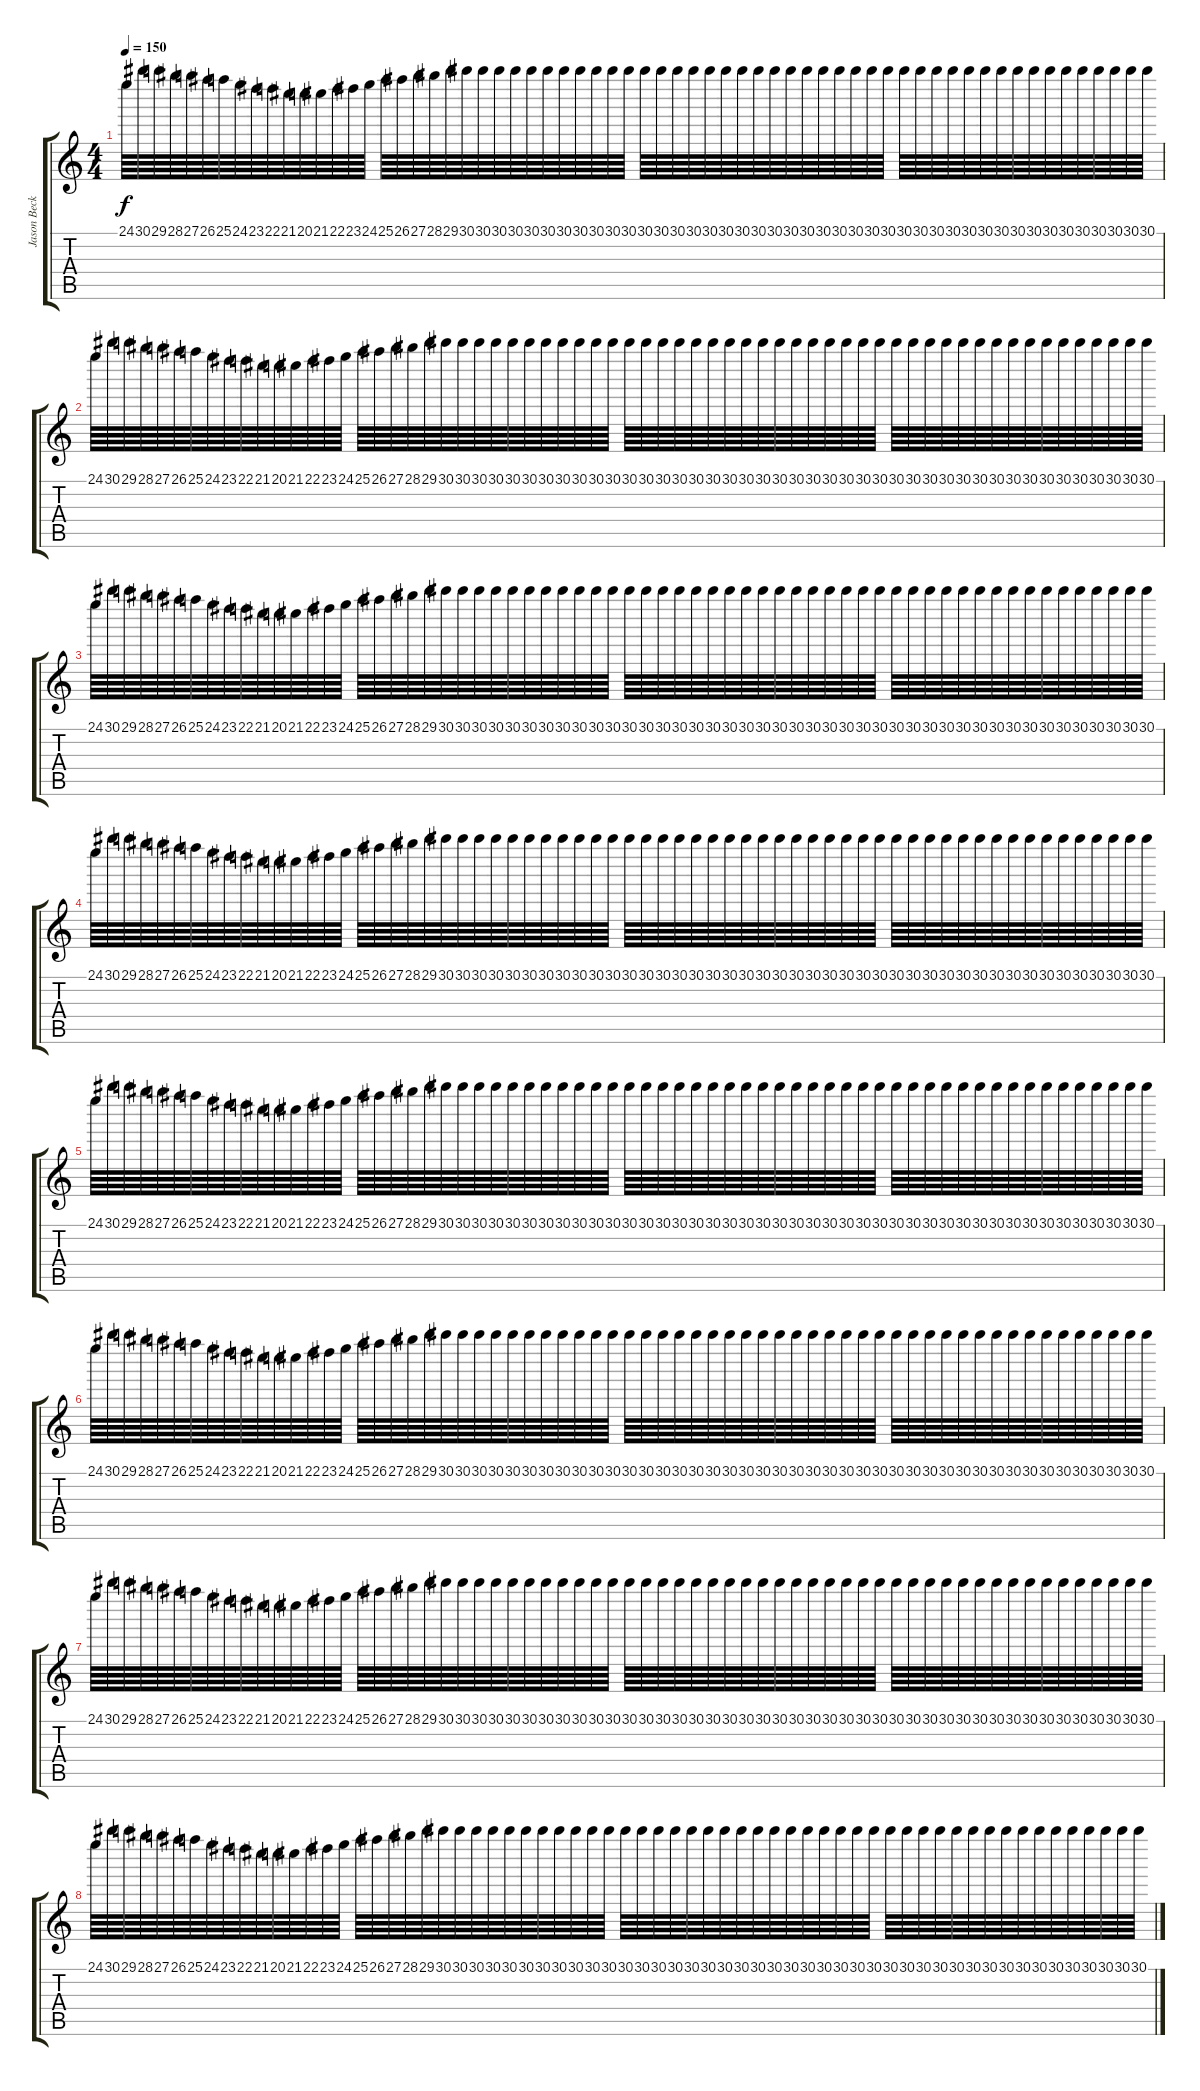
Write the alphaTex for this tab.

\track ("Jason Becker" "Jason Beck") {instrument acousticguitarnylon}
\staff {score tabs}
\tuning (E4 B3 G3 D3 A2 E2) {hide}
\ts (4 4)
\tempo 150
\clef g2
\ks c
24.1.64{dy f} 30.1.64 29.1.64 28.1.64 27.1.64 26.1.64 25.1.64 24.1.64 23.1.64 22.1.64 21.1.64 20.1.64 21.1.64 22.1.64 23.1.64 24.1.64 25.1.64 26.1.64 27.1.64 28.1.64 29.1.64 30.1.64 30.1.64 30.1.64 30.1.64 30.1.64 30.1.64 30.1.64 30.1.64 30.1.64 30.1.64 30.1.64 30.1.64 30.1.64 30.1.64 30.1.64 30.1.64 30.1.64 30.1.64 30.1.64 30.1.64 30.1.64 30.1.64 30.1.64 30.1.64 30.1.64 30.1.64 30.1.64 30.1.64 30.1.64 30.1.64 30.1.64 30.1.64 30.1.64 30.1.64 30.1.64 30.1.64 30.1.64 30.1.64 30.1.64 30.1.64 30.1.64 30.1.64 30.1.64 |
24.1.64 30.1.64 29.1.64 28.1.64 27.1.64 26.1.64 25.1.64 24.1.64 23.1.64 22.1.64 21.1.64 20.1.64 21.1.64 22.1.64 23.1.64 24.1.64 25.1.64 26.1.64 27.1.64 28.1.64 29.1.64 30.1.64 30.1.64 30.1.64 30.1.64 30.1.64 30.1.64 30.1.64 30.1.64 30.1.64 30.1.64 30.1.64 30.1.64 30.1.64 30.1.64 30.1.64 30.1.64 30.1.64 30.1.64 30.1.64 30.1.64 30.1.64 30.1.64 30.1.64 30.1.64 30.1.64 30.1.64 30.1.64 30.1.64 30.1.64 30.1.64 30.1.64 30.1.64 30.1.64 30.1.64 30.1.64 30.1.64 30.1.64 30.1.64 30.1.64 30.1.64 30.1.64 30.1.64 30.1.64 |
24.1.64 30.1.64 29.1.64 28.1.64 27.1.64 26.1.64 25.1.64 24.1.64 23.1.64 22.1.64 21.1.64 20.1.64 21.1.64 22.1.64 23.1.64 24.1.64 25.1.64 26.1.64 27.1.64 28.1.64 29.1.64 30.1.64 30.1.64 30.1.64 30.1.64 30.1.64 30.1.64 30.1.64 30.1.64 30.1.64 30.1.64 30.1.64 30.1.64 30.1.64 30.1.64 30.1.64 30.1.64 30.1.64 30.1.64 30.1.64 30.1.64 30.1.64 30.1.64 30.1.64 30.1.64 30.1.64 30.1.64 30.1.64 30.1.64 30.1.64 30.1.64 30.1.64 30.1.64 30.1.64 30.1.64 30.1.64 30.1.64 30.1.64 30.1.64 30.1.64 30.1.64 30.1.64 30.1.64 30.1.64 |
24.1.64 30.1.64 29.1.64 28.1.64 27.1.64 26.1.64 25.1.64 24.1.64 23.1.64 22.1.64 21.1.64 20.1.64 21.1.64 22.1.64 23.1.64 24.1.64 25.1.64 26.1.64 27.1.64 28.1.64 29.1.64 30.1.64 30.1.64 30.1.64 30.1.64 30.1.64 30.1.64 30.1.64 30.1.64 30.1.64 30.1.64 30.1.64 30.1.64 30.1.64 30.1.64 30.1.64 30.1.64 30.1.64 30.1.64 30.1.64 30.1.64 30.1.64 30.1.64 30.1.64 30.1.64 30.1.64 30.1.64 30.1.64 30.1.64 30.1.64 30.1.64 30.1.64 30.1.64 30.1.64 30.1.64 30.1.64 30.1.64 30.1.64 30.1.64 30.1.64 30.1.64 30.1.64 30.1.64 30.1.64 |
24.1.64 30.1.64 29.1.64 28.1.64 27.1.64 26.1.64 25.1.64 24.1.64 23.1.64 22.1.64 21.1.64 20.1.64 21.1.64 22.1.64 23.1.64 24.1.64 25.1.64 26.1.64 27.1.64 28.1.64 29.1.64 30.1.64 30.1.64 30.1.64 30.1.64 30.1.64 30.1.64 30.1.64 30.1.64 30.1.64 30.1.64 30.1.64 30.1.64 30.1.64 30.1.64 30.1.64 30.1.64 30.1.64 30.1.64 30.1.64 30.1.64 30.1.64 30.1.64 30.1.64 30.1.64 30.1.64 30.1.64 30.1.64 30.1.64 30.1.64 30.1.64 30.1.64 30.1.64 30.1.64 30.1.64 30.1.64 30.1.64 30.1.64 30.1.64 30.1.64 30.1.64 30.1.64 30.1.64 30.1.64 |
24.1.64 30.1.64 29.1.64 28.1.64 27.1.64 26.1.64 25.1.64 24.1.64 23.1.64 22.1.64 21.1.64 20.1.64 21.1.64 22.1.64 23.1.64 24.1.64 25.1.64 26.1.64 27.1.64 28.1.64 29.1.64 30.1.64 30.1.64 30.1.64 30.1.64 30.1.64 30.1.64 30.1.64 30.1.64 30.1.64 30.1.64 30.1.64 30.1.64 30.1.64 30.1.64 30.1.64 30.1.64 30.1.64 30.1.64 30.1.64 30.1.64 30.1.64 30.1.64 30.1.64 30.1.64 30.1.64 30.1.64 30.1.64 30.1.64 30.1.64 30.1.64 30.1.64 30.1.64 30.1.64 30.1.64 30.1.64 30.1.64 30.1.64 30.1.64 30.1.64 30.1.64 30.1.64 30.1.64 30.1.64 |
24.1.64 30.1.64 29.1.64 28.1.64 27.1.64 26.1.64 25.1.64 24.1.64 23.1.64 22.1.64 21.1.64 20.1.64 21.1.64 22.1.64 23.1.64 24.1.64 25.1.64 26.1.64 27.1.64 28.1.64 29.1.64 30.1.64 30.1.64 30.1.64 30.1.64 30.1.64 30.1.64 30.1.64 30.1.64 30.1.64 30.1.64 30.1.64 30.1.64 30.1.64 30.1.64 30.1.64 30.1.64 30.1.64 30.1.64 30.1.64 30.1.64 30.1.64 30.1.64 30.1.64 30.1.64 30.1.64 30.1.64 30.1.64 30.1.64 30.1.64 30.1.64 30.1.64 30.1.64 30.1.64 30.1.64 30.1.64 30.1.64 30.1.64 30.1.64 30.1.64 30.1.64 30.1.64 30.1.64 30.1.64 |
24.1.64 30.1.64 29.1.64 28.1.64 27.1.64 26.1.64 25.1.64 24.1.64 23.1.64 22.1.64 21.1.64 20.1.64 21.1.64 22.1.64 23.1.64 24.1.64 25.1.64 26.1.64 27.1.64 28.1.64 29.1.64 30.1.64 30.1.64 30.1.64 30.1.64 30.1.64 30.1.64 30.1.64 30.1.64 30.1.64 30.1.64 30.1.64 30.1.64 30.1.64 30.1.64 30.1.64 30.1.64 30.1.64 30.1.64 30.1.64 30.1.64 30.1.64 30.1.64 30.1.64 30.1.64 30.1.64 30.1.64 30.1.64 30.1.64 30.1.64 30.1.64 30.1.64 30.1.64 30.1.64 30.1.64 30.1.64 30.1.64 30.1.64 30.1.64 30.1.64 30.1.64 30.1.64 30.1.64 30.1.64
